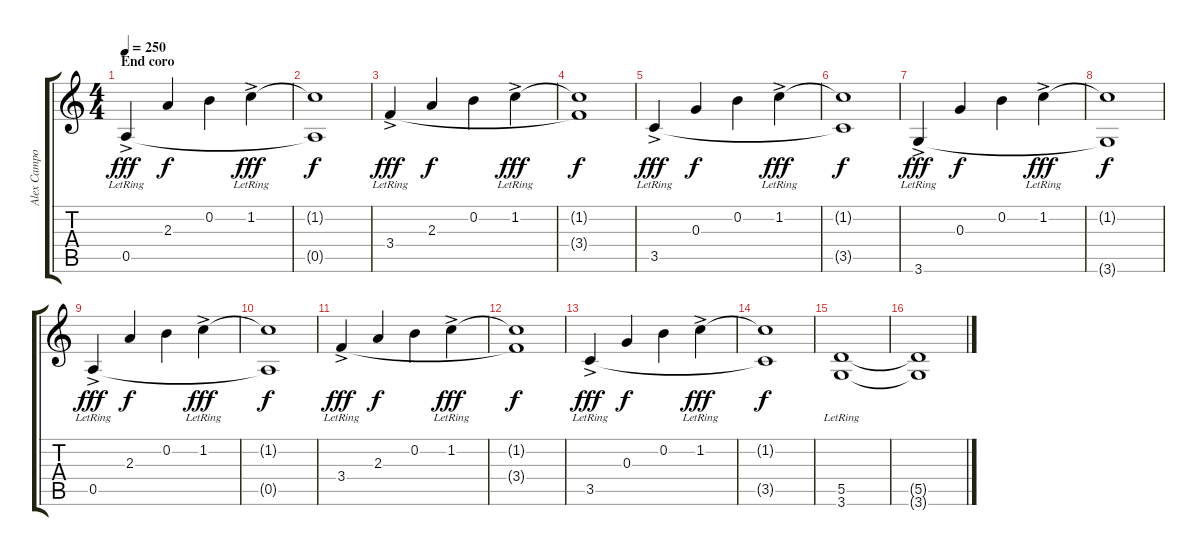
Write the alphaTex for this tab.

\track ("Alex Campos" "Alex Campo") {instrument electricguitarclean}
\staff {score tabs}
\tuning (E4 B3 G3 D3 A2 E2) {hide}
\ts (4 4)
\section ("" "End coro")
\tempo 250
\clef g2
\ks c
0.5{ac lr}.4{dy fff volume 13} 2.3.4{dy f} 0.2.4 1.2{ac lr}.4{dy fff} |
(1.2{t} 0.5{t}).1{dy f} |
3.4{ac lr}.4{dy fff} 2.3.4{dy f} 0.2.4 1.2{ac lr}.4{dy fff} |
(1.2{t} 3.4{t}).1{dy f} |
3.5{ac lr}.4{dy fff} 0.3.4{dy f} 0.2.4 1.2{ac lr}.4{dy fff} |
(1.2{t} 3.5{t}).1{dy f} |
3.6{ac lr}.4{dy fff} 0.3.4{dy f} 0.2.4 1.2{ac lr}.4{dy fff} |
(1.2{t} 3.6{t}).1{dy f} |
0.5{ac lr}.4{dy fff} 2.3.4{dy f} 0.2.4 1.2{ac lr}.4{dy fff} |
(1.2{t} 0.5{t}).1{dy f} |
3.4{ac lr}.4{dy fff} 2.3.4{dy f} 0.2.4 1.2{ac lr}.4{dy fff} |
(1.2{t} 3.4{t}).1{dy f} |
3.5{ac lr}.4{dy fff} 0.3.4{dy f} 0.2.4 1.2{ac lr}.4{dy fff} |
(1.2{t} 3.5{t}).1{dy f} |
(5.5 3.6{lr}).1 |
(5.5{t} 3.6{t}).1{volume 10}
